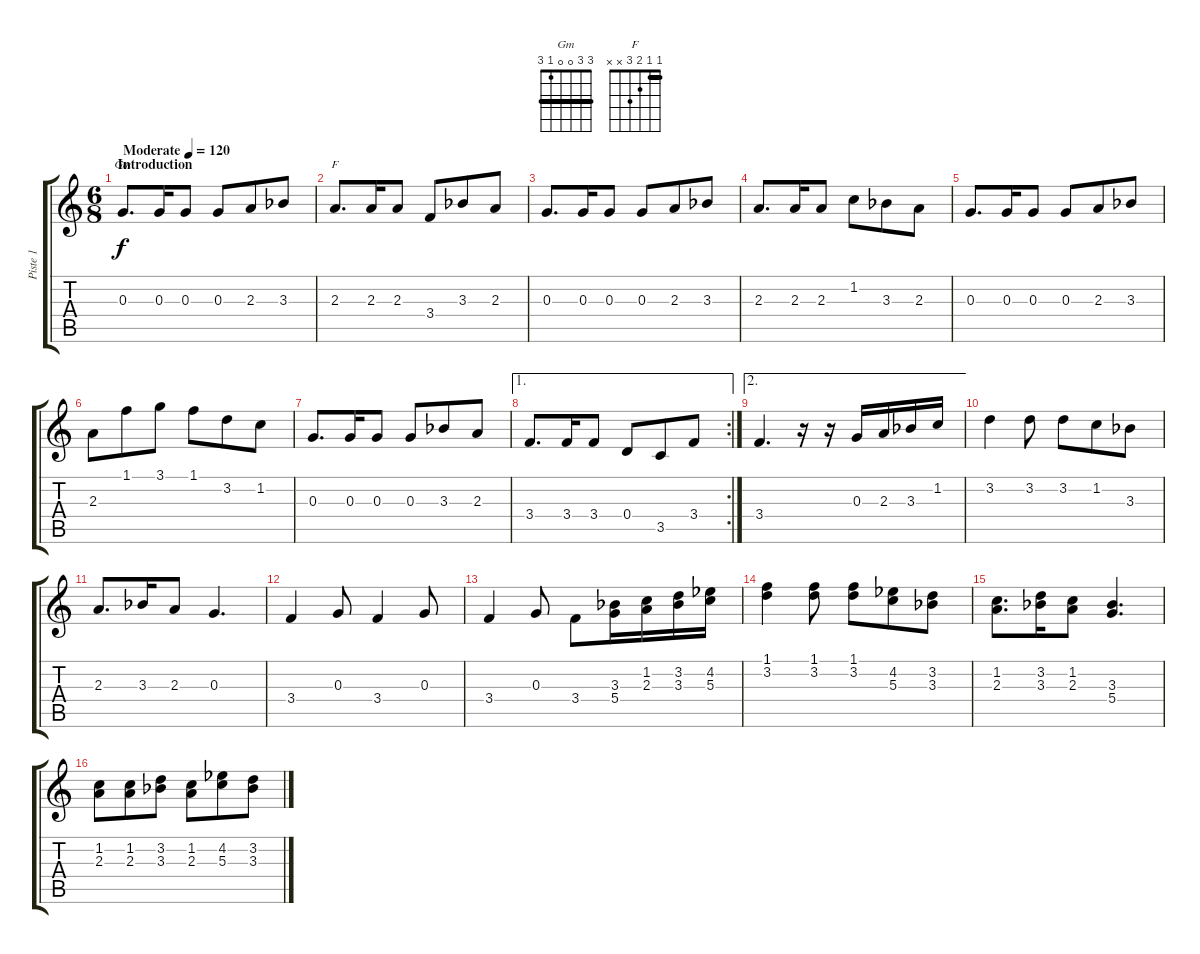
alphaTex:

\track ("Piste 1" "Piste 1") {instrument acousticguitarsteel}
\staff {score tabs}
\tuning (E4 B3 G3 D3 A2 E2) {hide}
\chord ("Gm" 3 3 0 0 1 3) {barre 3}
\chord ("F" 1 1 2 3 x x) {barre 1}
\ts (6 8)
\section ("" "Introduction")
\tempo (120 "Moderate")
\clef g2
\ks c
0.3.8{d ch "Gm" dy f instrument acousticguitarsteel} 0.3.16 0.3.8 0.3.8 2.3.8 3.3{acc b}.8 |
2.3.8{d ch "F"} 2.3.16 2.3.8 3.4.8 3.3{acc b}.8 2.3.8 |
0.3.8{d} 0.3.16 0.3.8 0.3.8 2.3.8 3.3{acc b}.8 |
2.3.8{d} 2.3.16 2.3.8 1.2.8 3.3{acc b}.8 2.3.8 |
0.3.8{d} 0.3.16 0.3.8 0.3.8 2.3.8 3.3{acc b}.8 |
2.3.8 1.1.8 3.1.8 1.1.8 3.2.8 1.2.8 |
0.3.8{d} 0.3.16 0.3.8 0.3.8 3.3{acc b}.8 2.3.8 |
\ae 1
\rc 2
3.4.8{d} 3.4.16 3.4.8 0.4.8 3.5.8 3.4.8 |
\ae 2
3.4.4{d} r.16 r.16 0.3.16 2.3.16 3.3{acc b}.16 1.2.16 |
3.2.4 3.2.8 3.2.8 1.2.8 3.3{acc b}.8 |
2.3.8{d} 3.3{acc b}.16 2.3.8 0.3.4{d} |
3.4.4 0.3.8 3.4.4 0.3.8 |
3.4.4 0.3.8 3.4.8 (3.3{acc b} 5.4).16 (1.2 2.3).16 (3.2 3.3{acc b}).16 (4.2{acc b} 5.3).16 |
(1.1 3.2).4 (1.1 3.2).8 (1.1 3.2).8 (4.2{acc b} 5.3).8 (3.2 3.3{acc b}).8 |
(1.2 2.3).8{d} (3.2 3.3{acc b}).16 (1.2 2.3).8 (3.3{acc b} 5.4).4{d} |
(1.2 2.3).8 (1.2 2.3).8 (3.2 3.3{acc b}).8 (1.2 2.3).8 (4.2{acc b} 5.3).8 (3.2 3.3{acc b}).8
